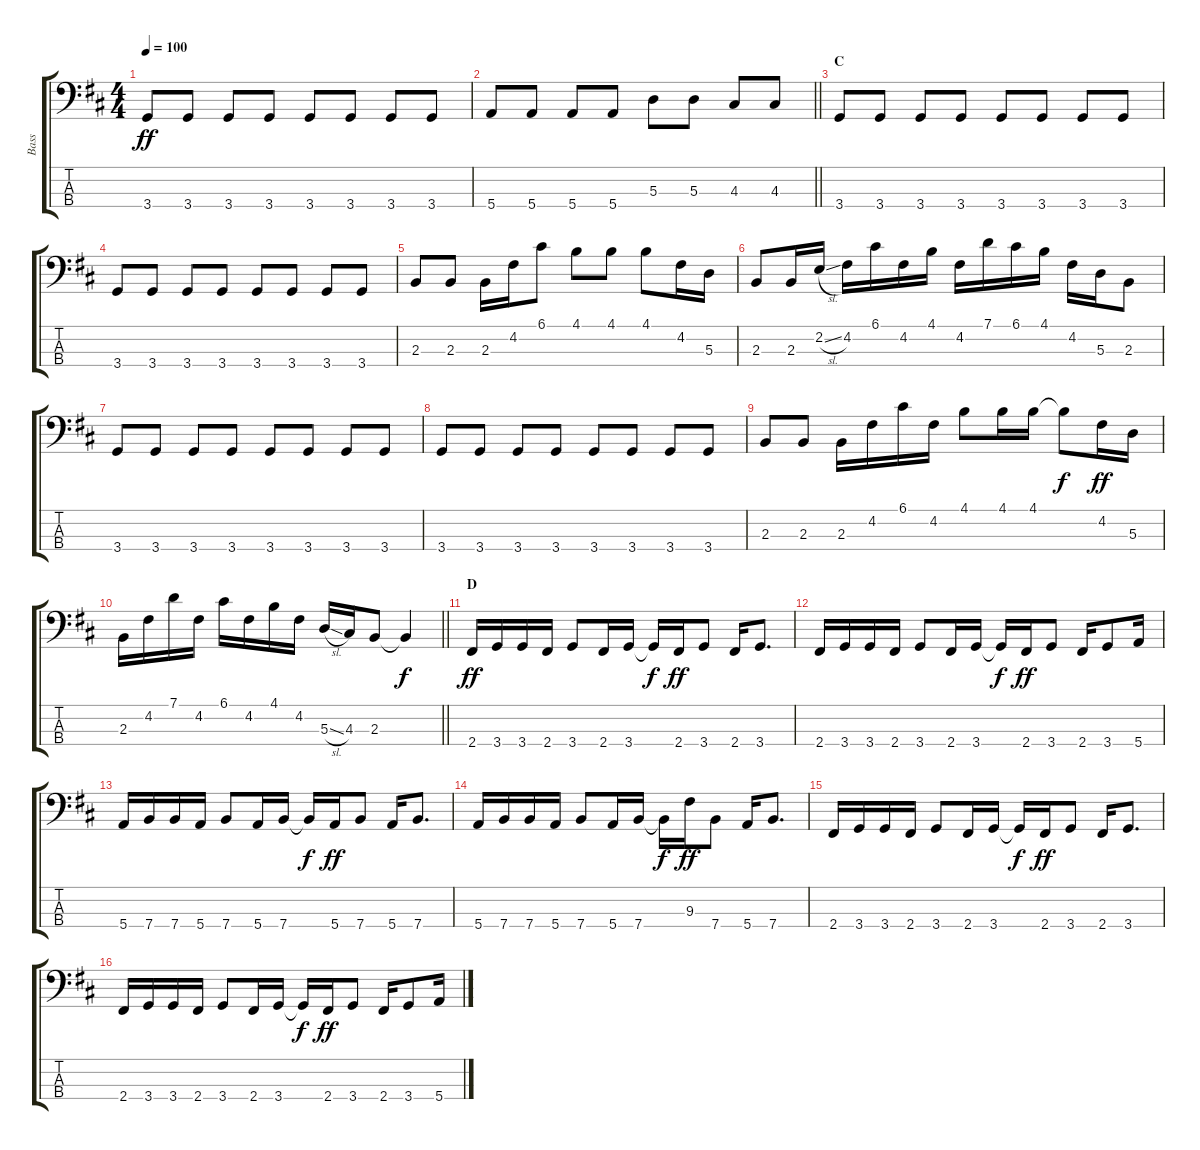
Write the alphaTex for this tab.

\track ("Bass" "Bass") {instrument electricbasspick}
\staff {score tabs}
\tuning (G2 D2 A1 E1) {hide}
\ts (4 4)
\tempo 100
\clef f4
\ks d
3.4.8{dy ff} 3.4.8 3.4.8 3.4.8 3.4.8 3.4.8 3.4.8 3.4.8 |
\barLineRight lightlight
5.4.8 5.4.8 5.4.8 5.4.8 5.3.8 5.3.8 4.3.8 4.3.8 |
\section ("" "C")
3.4.8 3.4.8 3.4.8 3.4.8 3.4.8 3.4.8 3.4.8 3.4.8 |
3.4.8 3.4.8 3.4.8 3.4.8 3.4.8 3.4.8 3.4.8 3.4.8 |
2.3.8 2.3.8 2.3.16 4.2.16 6.1.8 4.1.8 4.1.8 4.1.8 4.2.16 5.3.16 |
2.3.8 2.3.16 2.2{sl}.16 4.2.16 6.1.16 4.2.16 4.1.16 4.2.16 7.1.16 6.1.16 4.1.16 4.2.16 5.3.16 2.3.8 |
3.4.8 3.4.8 3.4.8 3.4.8 3.4.8 3.4.8 3.4.8 3.4.8 |
3.4.8 3.4.8 3.4.8 3.4.8 3.4.8 3.4.8 3.4.8 3.4.8 |
2.3.8 2.3.8 2.3.16 4.2.16 6.1.16 4.2.16 4.1.8 4.1.16 4.1.16 4.1{t}.8{dy f} 4.2.16{dy ff} 5.3.16 |
\barLineRight lightlight
2.3.16 4.2.16 7.1.16 4.2.16 6.1.16 4.2.16 4.1.16 4.2.16 5.3{sl}.16 4.3.16 2.3.8 2.3{t}.4{dy f} |
\section ("" "D")
2.4.16{dy ff} 3.4.16 3.4.16 2.4.16 3.4.8 2.4.16 3.4.16 3.4{t}.16{dy f} 2.4.16{dy ff} 3.4.8 2.4.16 3.4.8{d} |
2.4.16 3.4.16 3.4.16 2.4.16 3.4.8 2.4.16 3.4.16 3.4{t}.16{dy f} 2.4.16{dy ff} 3.4.8 2.4.16 3.4.8 5.4.16 |
5.4.16 7.4.16 7.4.16 5.4.16 7.4.8 5.4.16 7.4.16 7.4{t}.16{dy f} 5.4.16{dy ff} 7.4.8 5.4.16 7.4.8{d} |
5.4.16 7.4.16 7.4.16 5.4.16 7.4.8 5.4.16 7.4.16 7.4{t}.16{dy f} 9.3.16{dy ff} 7.4.8 5.4.16 7.4.8{d} |
2.4.16 3.4.16 3.4.16 2.4.16 3.4.8 2.4.16 3.4.16 3.4{t}.16{dy f} 2.4.16{dy ff} 3.4.8 2.4.16 3.4.8{d} |
2.4.16 3.4.16 3.4.16 2.4.16 3.4.8 2.4.16 3.4.16 3.4{t}.16{dy f} 2.4.16{dy ff} 3.4.8 2.4.16 3.4.8 5.4.16
